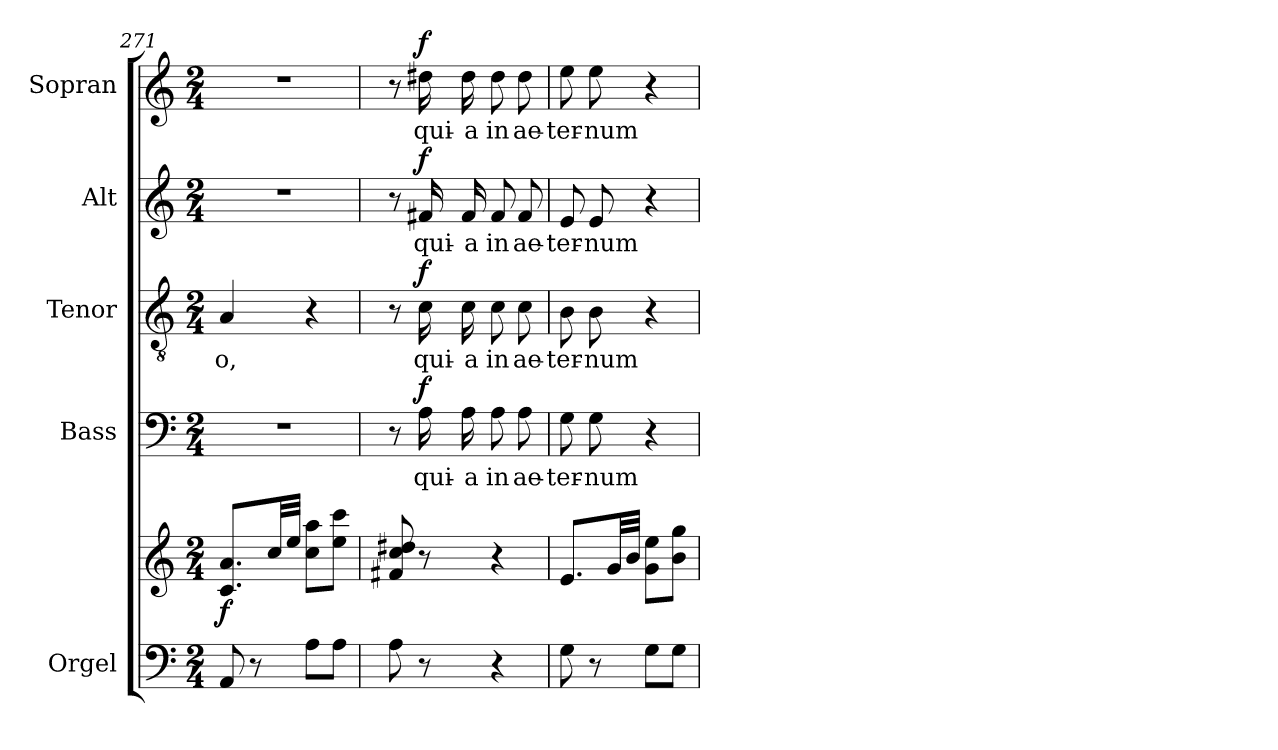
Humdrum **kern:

**kern	**kern	**dynam	**kern	**text	**dynam	**kern	**text	**dynam	**kern	**text	**dynam	**kern	**text	**dynam
*part5	*part5	*part5	*part4	*part4	*part4	*part3	*part3	*part3	*part2	*part2	*part2	*part1	*part1	*part1
*staff6	*staff5	*staff5/6	*staff4	*staff4	*staff4	*staff3	*staff3	*staff3	*staff2	*staff2	*staff2	*staff1	*staff1	*staff1
*I"Orgel	*	*	*I"Bass	*	*	*I"Tenor	*	*	*I"Alt	*	*	*I"Sopran	*	*
*I'Org.	*	*	*I'B.	*	*	*I'T.	*	*	*I'A.	*	*	*I'S.	*	*
*clefF4	*clefG2	*	*clefF4	*	*	*clefGv2	*	*	*clefG2	*	*	*clefG2	*	*
*k[]	*k[]	*	*k[]	*	*	*k[]	*	*	*k[]	*	*	*k[]	*	*
*C:	*C:	*	*C:	*	*	*C:	*	*	*C:	*	*	*C:	*	*
*M2/4	*M2/4	*	*M2/4	*	*	*M2/4	*	*	*M2/4	*	*	*M2/4	*	*
=271	=271	=271	=271	=271	=271	=271	=271	=271	=271	=271	=271	=271	=271	=271
!	!	!LO:DY:b	!	!	!	!	!LO:LY:b	!	!	!	!	!	!	!
8AA/	8.c/ 8.a/L	f	2r	.	.	4A/	-o,	.	2r	.	.	2r	.	.
8r	.	.	.	.	.	.	.	.	.	.	.	.	.	.
.	32cc/LL	.	.	.	.	.	.	.	.	.	.	.	.	.
.	32ee/JJJ	.	.	.	.	.	.	.	.	.	.	.	.	.
8A\L	8cc\ 8aa\L	.	.	.	.	4r	.	.	.	.	.	.	.	.
8A\J	8ee\ 8ccc\J	.	.	.	.	.	.	.	.	.	.	.	.	.
=272	=272	=272	=272	=272	=272	=272	=272	=272	=272	=272	=272	=272	=272	=272
8A\	8f#X/ 8cc/ 8dd#X/	.	8r	.	.	8r	.	.	8r	.	.	8r	.	.
!	!	!	!	!LO:LY:b	!LO:DY:a	!	!LO:LY:b	!LO:DY:a	!	!LO:LY:b	!LO:DY:a	!	!LO:LY:b	!LO:DY:a
8r	8r	.	16A\	qui-	f	16c\	qui-	f	16f#X/	qui-	f	16dd#X\	qui-	f
!	!	!	!	!LO:LY:b	!	!	!LO:LY:b	!	!	!LO:LY:b	!	!	!LO:LY:b	!
.	.	.	16A\	-a	.	16c\	-a	.	16f#/	-a	.	16dd#\	-a	.
!	!	!	!	!LO:LY:b	!	!	!LO:LY:b	!	!	!LO:LY:b	!	!	!LO:LY:b	!
4r	4r	.	8A\	in	.	8c\	in	.	8f#/	in	.	8dd#\	in	.
!	!	!	!	!LO:LY:b	!	!	!LO:LY:b	!	!	!LO:LY:b	!	!	!LO:LY:b	!
.	.	.	8A\	ae-	.	8c\	ae-	.	8f#/	ae-	.	8dd#\	ae-	.
!!LO:PB:g=z
=273	=273	=273	=273	=273	=273	=273	=273	=273	=273	=273	=273	=273	=273	=273
!	!	!	!	!LO:LY:b	!	!	!LO:LY:b	!	!	!LO:LY:b	!	!	!LO:LY:b	!
8G\	8.e/L	.	8G\	-ter-	.	8B\	-ter-	.	8e/	-ter-	.	8ee\	-ter-	.
!	!	!	!	!LO:LY:b	!	!	!LO:LY:b	!	!	!LO:LY:b	!	!	!LO:LY:b	!
8r	.	.	8G\	-num	.	8B\	-num	.	8e/	-num	.	8ee\	-num	.
.	32g/LL	.	.	.	.	.	.	.	.	.	.	.	.	.
.	32b/JJJ	.	.	.	.	.	.	.	.	.	.	.	.	.
8G\L	8g\ 8ee\L	.	4r	.	.	4r	.	.	4r	.	.	4r	.	.
8G\J	8b\ 8gg\J	.	.	.	.	.	.	.	.	.	.	.	.	.
=	=	=	=	=	=	=	=	=	=	=	=	=	=	=
*-	*-	*-	*-	*-	*-	*-	*-	*-	*-	*-	*-	*-	*-	*-
